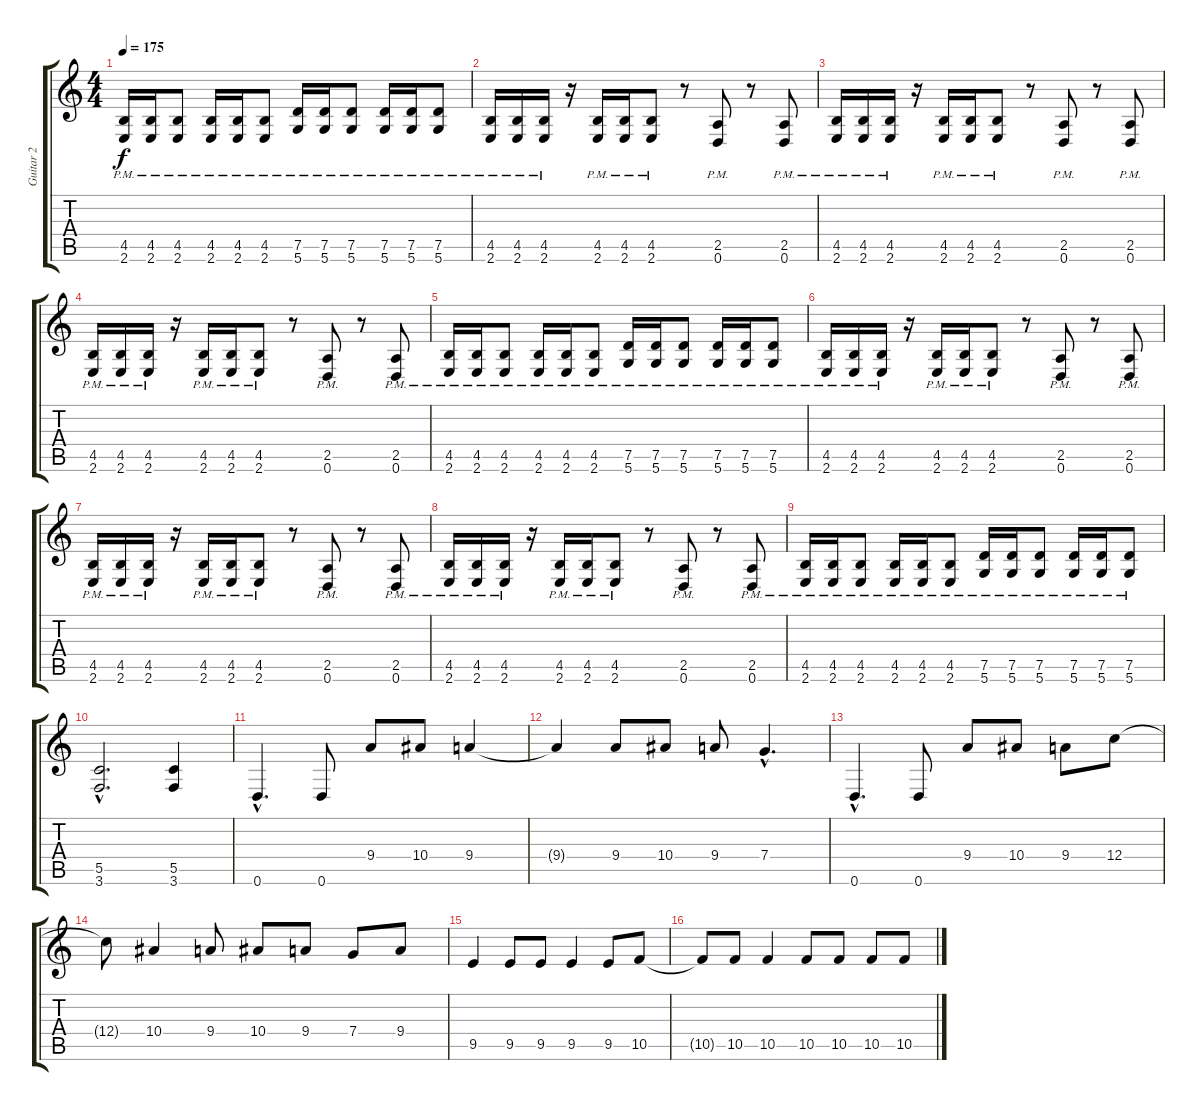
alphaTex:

\track ("Guitar 2" "Guitar 2") {instrument distortionguitar}
\staff {score tabs}
\tuning (D4 A3 F3 C3 G2 D2) {hide}
\ts (4 4)
\tempo 175
\clef g2
\ks c
(4.5{pm} 2.6{pm}).16{dy f} (4.5{pm} 2.6{pm}).16 (4.5{pm} 2.6{pm}).8 (4.5{pm} 2.6{pm}).16 (4.5{pm} 2.6{pm}).16 (4.5{pm} 2.6{pm}).8 (7.5{pm} 5.6{pm}).16 (7.5{pm} 5.6{pm}).16 (7.5{pm} 5.6{pm}).8 (7.5{pm} 5.6{pm}).16 (7.5{pm} 5.6{pm}).16 (7.5{pm} 5.6{pm}).8 |
(4.5{pm} 2.6{pm}).16 (4.5{pm} 2.6{pm}).16 (4.5{pm} 2.6{pm}).16 r.16 (4.5{pm} 2.6{pm}).16 (4.5{pm} 2.6{pm}).16 (4.5{pm} 2.6{pm}).8 r.8 (2.5{pm} 0.6{pm}).8 r.8 (2.5{pm} 0.6{pm}).8 |
(4.5{pm} 2.6{pm}).16 (4.5{pm} 2.6{pm}).16 (4.5{pm} 2.6{pm}).16 r.16 (4.5{pm} 2.6{pm}).16 (4.5{pm} 2.6{pm}).16 (4.5{pm} 2.6{pm}).8 r.8 (2.5{pm} 0.6{pm}).8 r.8 (2.5{pm} 0.6{pm}).8 |
(4.5{pm} 2.6{pm}).16 (4.5{pm} 2.6{pm}).16 (4.5{pm} 2.6{pm}).16 r.16 (4.5{pm} 2.6{pm}).16 (4.5{pm} 2.6{pm}).16 (4.5{pm} 2.6{pm}).8 r.8 (2.5{pm} 0.6{pm}).8 r.8 (2.5{pm} 0.6{pm}).8 |
(4.5{pm} 2.6{pm}).16 (4.5{pm} 2.6{pm}).16 (4.5{pm} 2.6{pm}).8 (4.5{pm} 2.6{pm}).16 (4.5{pm} 2.6{pm}).16 (4.5{pm} 2.6{pm}).8 (7.5{pm} 5.6{pm}).16 (7.5{pm} 5.6{pm}).16 (7.5{pm} 5.6{pm}).8 (7.5{pm} 5.6{pm}).16 (7.5{pm} 5.6{pm}).16 (7.5{pm} 5.6{pm}).8 |
(4.5{pm} 2.6{pm}).16 (4.5{pm} 2.6{pm}).16 (4.5{pm} 2.6{pm}).16 r.16 (4.5{pm} 2.6{pm}).16 (4.5{pm} 2.6{pm}).16 (4.5{pm} 2.6{pm}).8 r.8 (2.5{pm} 0.6{pm}).8 r.8 (2.5{pm} 0.6{pm}).8 |
(4.5{pm} 2.6{pm}).16 (4.5{pm} 2.6{pm}).16 (4.5{pm} 2.6{pm}).16 r.16 (4.5{pm} 2.6{pm}).16 (4.5{pm} 2.6{pm}).16 (4.5{pm} 2.6{pm}).8 r.8 (2.5{pm} 0.6{pm}).8 r.8 (2.5{pm} 0.6{pm}).8 |
(4.5{pm} 2.6{pm}).16 (4.5{pm} 2.6{pm}).16 (4.5{pm} 2.6{pm}).16 r.16 (4.5{pm} 2.6{pm}).16 (4.5{pm} 2.6{pm}).16 (4.5{pm} 2.6{pm}).8 r.8 (2.5{pm} 0.6{pm}).8 r.8 (2.5{pm} 0.6{pm}).8 |
(4.5{pm} 2.6{pm}).16 (4.5{pm} 2.6{pm}).16 (4.5{pm} 2.6{pm}).8 (4.5{pm} 2.6{pm}).16 (4.5{pm} 2.6{pm}).16 (4.5{pm} 2.6{pm}).8 (7.5{pm} 5.6{pm}).16 (7.5{pm} 5.6{pm}).16 (7.5{pm} 5.6{pm}).8 (7.5{pm} 5.6{pm}).16 (7.5{pm} 5.6{pm}).16 (7.5{pm} 5.6{pm}).8 |
(5.5{hac} 3.6{hac}).2{d} (5.5 3.6).4 |
0.6{hac}.4{d} 0.6.8 9.4.8 10.4.8 9.4.4 |
9.4{t}.4 9.4.8 10.4.8 9.4.8 7.4{hac}.4{d} |
0.6{hac}.4{d} 0.6.8 9.4.8 10.4.8 9.4.8 12.4.8 |
12.4{t}.8 10.4.4 9.4.8 10.4.8 9.4.8 7.4.8 9.4.8 |
9.5.4 9.5.8 9.5.8 9.5.4 9.5.8 10.5.8 |
10.5{t}.8 10.5.8 10.5.4 10.5.8 10.5.8 10.5.8 10.5.8
